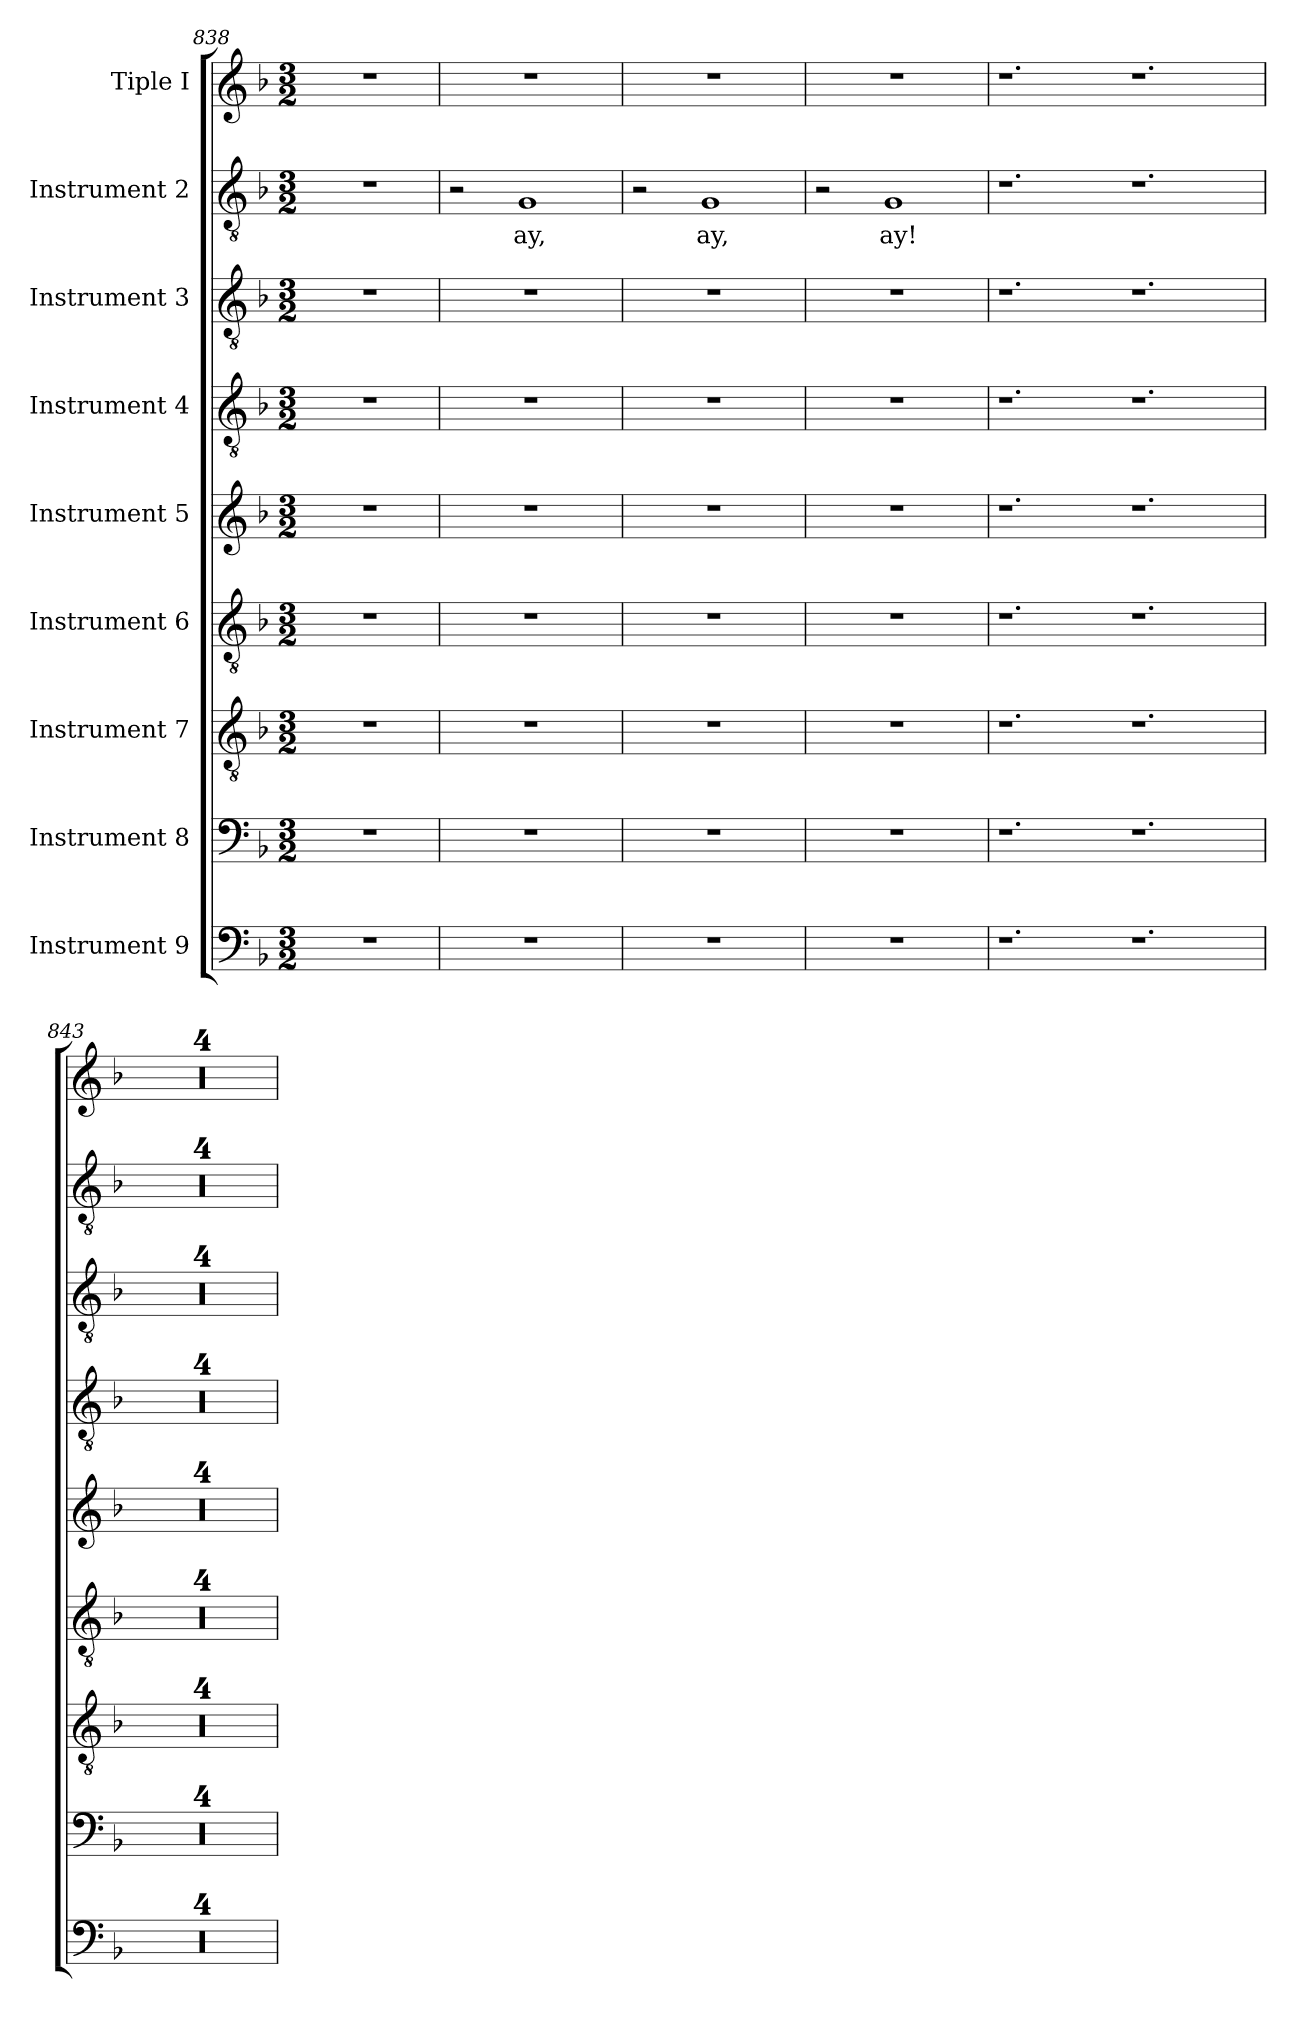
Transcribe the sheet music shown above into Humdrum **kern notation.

**kern	**kern	**kern	**kern	**kern	**kern	**kern	**kern	**text	**kern
*part9	*part8	*part7	*part6	*part5	*part4	*part3	*part2	*part2	*part1
*staff9	*staff8	*staff7	*staff6	*staff5	*staff4	*staff3	*staff2	*staff2	*staff1
*I"Instrument 9	*I"Instrument 8	*I"Instrument 7	*I"Instrument 6	*I"Instrument 5	*I"Instrument 4	*I"Instrument 3	*I"Instrument 2	*	*I"Tiple I
*clefF4	*clefF4	*clefGv2	*clefGv2	*clefG2	*clefGv2	*clefGv2	*clefGv2	*	*clefG2
*k[b-]	*k[b-]	*k[b-]	*k[b-]	*k[b-]	*k[b-]	*k[b-]	*k[b-]	*	*k[b-]
*F:	*F:	*F:	*F:	*F:	*F:	*F:	*F:	*	*F:
*M3/2	*M3/2	*M3/2	*M3/2	*M3/2	*M3/2	*M3/2	*M3/2	*	*M3/2
=838	=838	=838	=838	=838	=838	=838	=838	=838	=838
1.r	1.r	1.r	1.r	1.r	1.r	1.r	1.r	.	1.r
=839	=839	=839	=839	=839	=839	=839	=839	=839	=839
1.r	1.r	1.r	1.r	1.r	1.r	1.r	2r	.	1.r
!	!	!	!	!	!	!	!	!LO:LY:b:cj	!
.	.	.	.	.	.	.	1G	ay,	.
=840	=840	=840	=840	=840	=840	=840	=840	=840	=840
1.r	1.r	1.r	1.r	1.r	1.r	1.r	2r	.	1.r
!	!	!	!	!	!	!	!	!LO:LY:b:cj	!
.	.	.	.	.	.	.	1G	ay,	.
=841	=841	=841	=841	=841	=841	=841	=841	=841	=841
1.r	1.r	1.r	1.r	1.r	1.r	1.r	2r	.	1.r
!	!	!	!	!	!	!	!	!LO:LY:b:cj	!
.	.	.	.	.	.	.	1G	ay!	.
=842	=842	=842	=842	=842	=842	=842	=842	=842	=842
1.r	1.r	1.r	1.r	1.r	1.r	1.r	1.r	.	1.r
1.r	1.r	1.r	1.r	1.r	1.r	1.r	1.r	.	1.r
=843	=843	=843	=843	=843	=843	=843	=843	=843	=843
1.r	1.r	1.r	1.r	1.r	1.r	1.r	1.r	.	1.r
=844	=844	=844	=844	=844	=844	=844	=844	=844	=844
1.r	1.r	1.r	1.r	1.r	1.r	1.r	1.r	.	1.r
=845	=845	=845	=845	=845	=845	=845	=845	=845	=845
1.r	1.r	1.r	1.r	1.r	1.r	1.r	1.r	.	1.r
=846	=846	=846	=846	=846	=846	=846	=846	=846	=846
1.r	1.r	1.r	1.r	1.r	1.r	1.r	1.r	.	1.r
=	=	=	=	=	=	=	=	=	=
*-	*-	*-	*-	*-	*-	*-	*-	*-	*-
